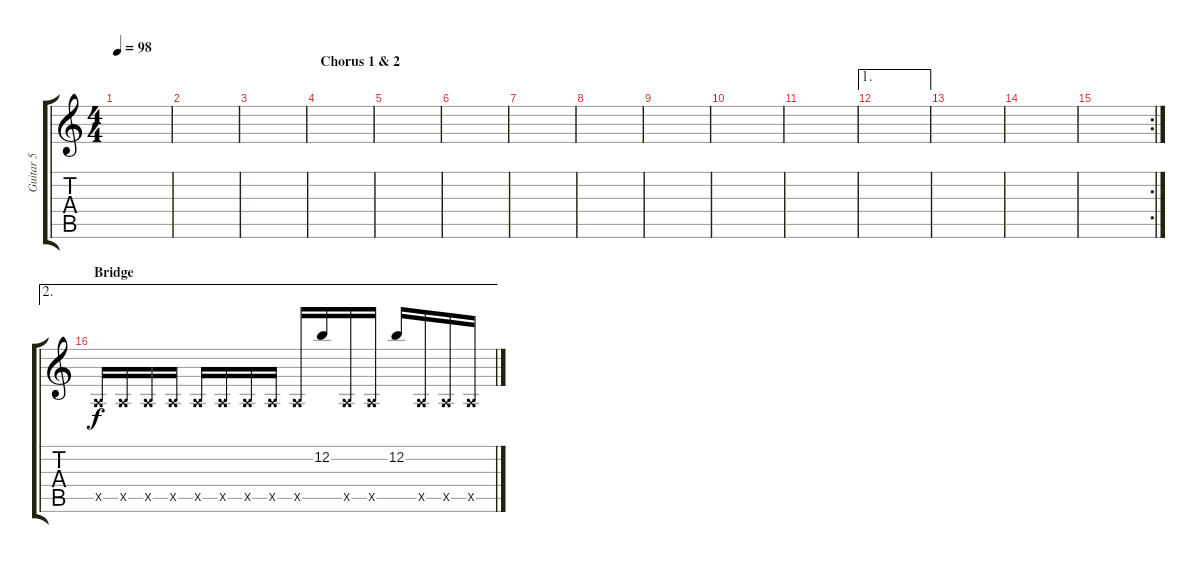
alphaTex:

\track ("Guitar 5" "Guitar 5") {instrument distortionguitar}
\staff {score tabs}
\tuning (E4 B3 G3 D3 A2 E2) {hide}
\ts (4 4)
\tempo 98
\clef g2
\ks c
|
|
|
\section ("" "Chorus 1 & 2")
|
|
|
|
|
|
|
|
\ae 1
|
|
|
\rc 2
|
\ae 2
\section ("" "Bridge")
0.5{x}.16 0.5{x}.16 0.5{x}.16 0.5{x}.16 0.5{x}.16 0.5{x}.16 0.5{x}.16 0.5{x}.16 0.5{x}.16 12.2.16 0.5{x}.16 0.5{x}.16 12.2.16 0.5{x}.16 0.5{x}.16 0.5{x}.16
